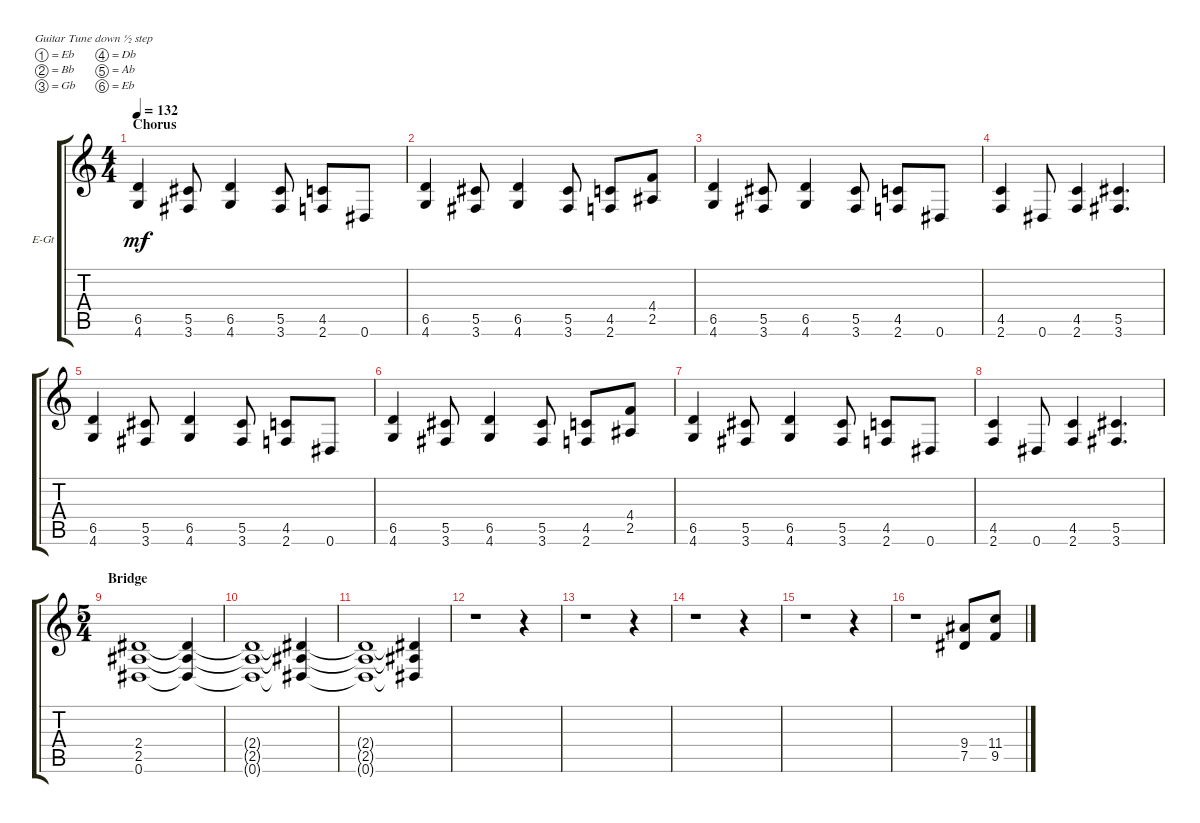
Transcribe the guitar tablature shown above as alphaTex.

\defaultSystemsLayout 4
\bracketExtendMode groupsimilarinstruments
\firstSystemTrackNameOrientation horizontal
\otherSystemsTrackNameOrientation horizontal
\track ("Distorted Guitar (Right)" "E-Gt") {instrument distortionguitar}
\staff {score tabs}
\tuning (Eb4 Bb3 Gb3 Db3 Ab2 Eb2)
\ts (4 4)
\section ("" "Chorus")
\tempo 132
\clef g2
\ks c
(4.6 6.5).4{dy mf} (3.6 5.5).8 (4.6 6.5).4 (3.6 5.5).8 (2.6 4.5).8 0.6.8 |
(4.6 6.5).4 (3.6 5.5).8 (4.6 6.5).4 (3.6 5.5).8 (2.6 4.5).8 (2.5 4.4).8 |
(4.6 6.5).4 (3.6 5.5).8 (4.6 6.5).4 (3.6 5.5).8 (2.6 4.5).8 0.6.8 |
(2.6 4.5).4 0.6.8 (2.6 4.5).4 (3.6 5.5).4{d} |
(4.6 6.5).4 (3.6 5.5).8 (4.6 6.5).4 (3.6 5.5).8 (2.6 4.5).8 0.6.8 |
(4.6 6.5).4 (3.6 5.5).8 (4.6 6.5).4 (3.6 5.5).8 (2.6 4.5).8 (2.5 4.4).8 |
(4.6 6.5).4 (3.6 5.5).8 (4.6 6.5).4 (3.6 5.5).8 (2.6 4.5).8 0.6.8 |
(2.6 4.5).4 0.6.8 (2.6 4.5).4 (3.6 5.5).4{d} |
\ts (5 4)
\section ("" "Bridge")
(2.4 2.5 0.6).1 (2.4{t} 2.5{t} 0.6{t}).4 |
(2.4{t} 2.5{t} 0.6{t}).1 (2.4{t} 2.5{t} 0.6{t}).4 |
(2.4{t} 2.5{t} 0.6{t}).1 (2.4{t} 2.5{t} 0.6{t}).4 |
r.1 r.4 |
r.1 r.4 |
r.1 r.4 |
r.1 r.4 |
r.1 (9.4 7.5).8 (11.4 9.5).8
